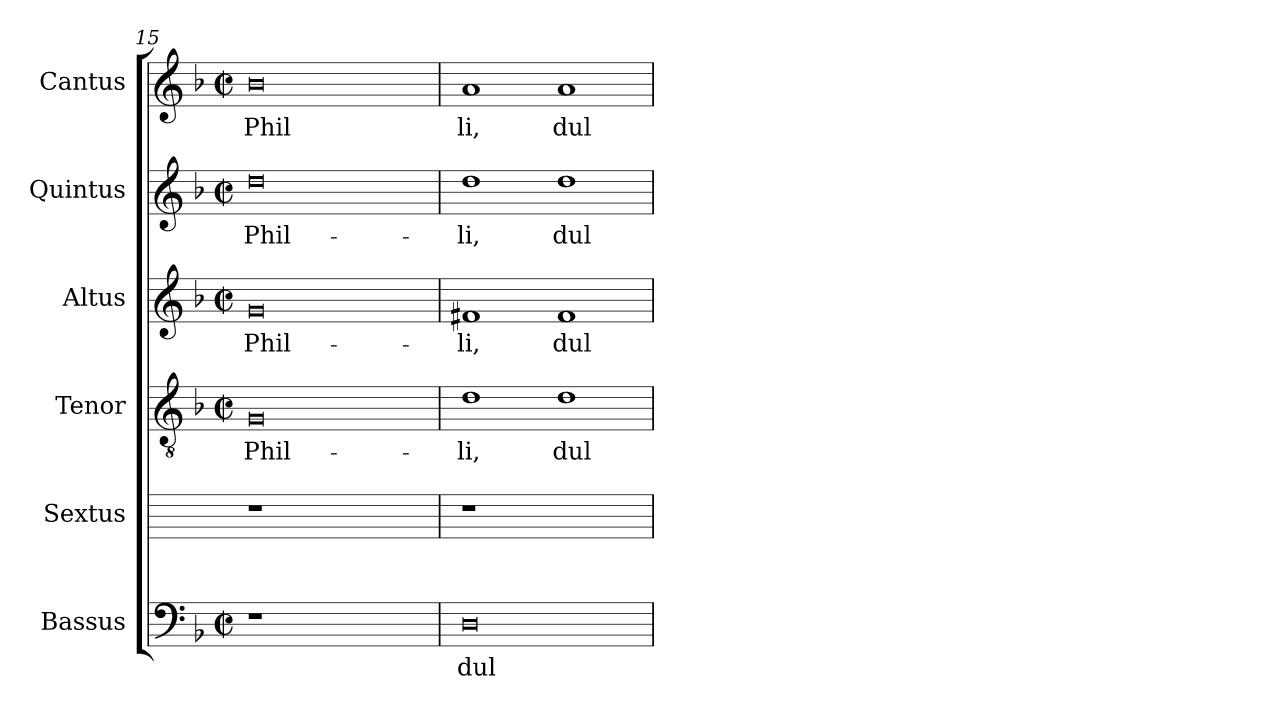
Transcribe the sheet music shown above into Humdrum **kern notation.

**kern	**text	**kern	**kern	**text	**kern	**text	**kern	**text	**kern	**text
*part6	*part6	*part5	*part4	*part4	*part3	*part3	*part2	*part2	*part1	*part1
*staff6	*staff6	*staff5	*staff4	*staff4	*staff3	*staff3	*staff2	*staff2	*staff1	*staff1
*I"Bassus	*	*I"Sextus	*I"Tenor	*	*I"Altus	*	*I"Quintus	*	*I"Cantus	*
*I'Bassus	*	*	*I'Tenor	*	*I'Altus	*	*I'Quintus	*	*I'Cantus	*
*clefF4	*	*	*clefGv2	*	*clefG2	*	*clefG2	*	*clefG2	*
*k[b-]	*	*	*k[b-]	*	*k[b-]	*	*k[b-]	*	*k[b-]	*
*F:	*	*	*F:	*	*F:	*	*F:	*	*F:	*
*M2/2	*	*	*M2/2	*	*M2/2	*	*M2/2	*	*M2/2	*
*met(c|)	*	*	*met(c|)	*	*met(c|)	*	*met(c|)	*	*met(c|)	*
=15	=15	=15	=15	=15	=15	=15	=15	=15	=15	=15
!	!	!	!	!LO:LY:b:cj	!	!LO:LY:b:cj	!	!LO:LY:b:cj	!	!LO:LY:b:cj
1r	.	1r	0G	Phil-	0g	Phil-	0dd	Phil-	0b-	Phil
1ryy	.	1ryy	.	.	.	.	.	.	.	.
=16	=16	=16	=16	=16	=16	=16	=16	=16	=16	=16
!	!LO:LY:b:cj	!	!	!LO:LY:b:cj	!	!LO:LY:b:cj	!	!LO:LY:b:cj	!	!LO:LY:b:cj
0D	dul-	1r	1d	-li,	1f#X	-li,	1dd	-li,	1a	li,
!	!	!	!	!LO:LY:b:cj	!	!LO:LY:b:cj	!	!LO:LY:b:cj	!	!LO:LY:b:cj
.	.	1ryy	1d	dul-	1f#	dul-	1dd	dul-	1a	dul
=	=	=	=	=	=	=	=	=	=	=
*-	*-	*-	*-	*-	*-	*-	*-	*-	*-	*-
